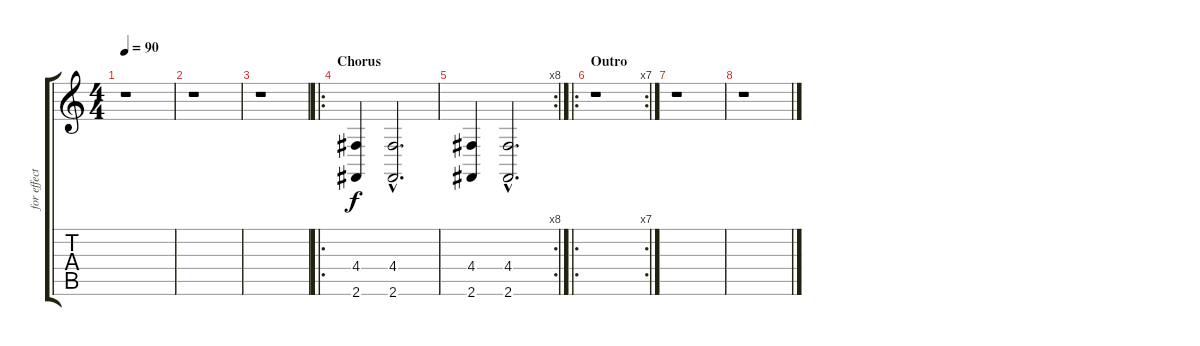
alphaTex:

\track ("for effect" "for effect") {instrument fx1rain}
\staff {score tabs}
\tuning (E4 B3 G3 D3 A2 E2) {hide}
\ts (4 4)
\tempo 90
\clef g2
\ks c
r.1{dy f} |
r.1 |
r.1 |
\ro
\section ("" "Chorus")
(4.4 2.6).4{volume 10} (4.4{hac} 2.6{hac}).2{d} |
\rc 8
(4.4 2.6).4{volume 10} (4.4{hac} 2.6{hac}).2{d volume 7} |
\ro
\rc 7
\section ("" "Outro")
r.1 |
r.1 |
r.1
